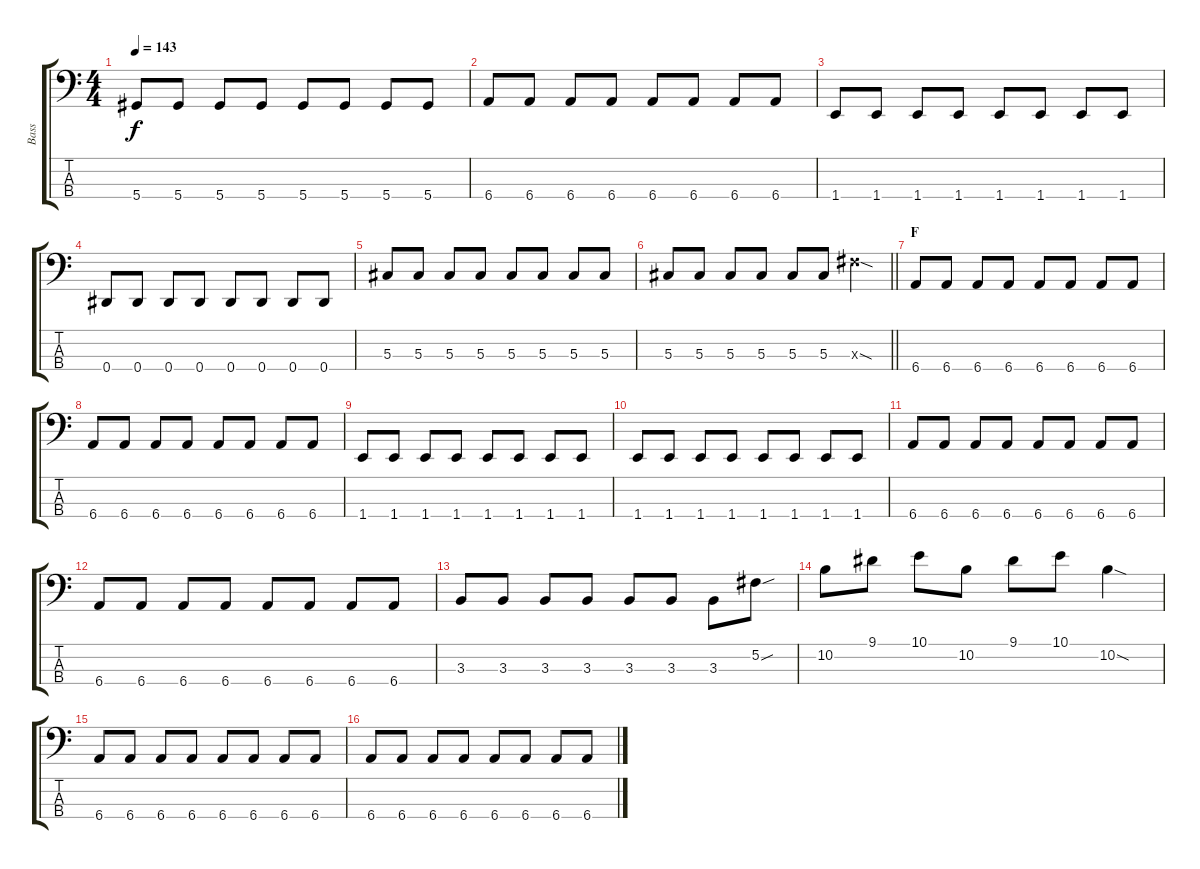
\track ("Bass" "Bass") {instrument electricbasspick}
\staff {score tabs}
\tuning (Gb2 Db2 Ab1 Eb1) {hide}
\ts (4 4)
\tempo 143
\clef f4
\ks c
5.4.8{dy f} 5.4.8 5.4.8 5.4.8 5.4.8 5.4.8 5.4.8 5.4.8 |
6.4.8 6.4.8 6.4.8 6.4.8 6.4.8 6.4.8 6.4.8 6.4.8 |
1.4.8 1.4.8 1.4.8 1.4.8 1.4.8 1.4.8 1.4.8 1.4.8 |
0.4.8 0.4.8 0.4.8 0.4.8 0.4.8 0.4.8 0.4.8 0.4.8 |
5.3.8 5.3.8 5.3.8 5.3.8 5.3.8 5.3.8 5.3.8 5.3.8 |
\barLineRight lightlight
5.3.8 5.3.8 5.3.8 5.3.8 5.3.8 5.3.8 10.3{sod x}.4 |
\section ("" "F")
6.4.8 6.4.8 6.4.8 6.4.8 6.4.8 6.4.8 6.4.8 6.4.8 |
6.4.8 6.4.8 6.4.8 6.4.8 6.4.8 6.4.8 6.4.8 6.4.8 |
1.4.8 1.4.8 1.4.8 1.4.8 1.4.8 1.4.8 1.4.8 1.4.8 |
1.4.8 1.4.8 1.4.8 1.4.8 1.4.8 1.4.8 1.4.8 1.4.8 |
6.4.8 6.4.8 6.4.8 6.4.8 6.4.8 6.4.8 6.4.8 6.4.8 |
6.4.8 6.4.8 6.4.8 6.4.8 6.4.8 6.4.8 6.4.8 6.4.8 |
3.3.8 3.3.8 3.3.8 3.3.8 3.3.8 3.3.8 3.3.8 5.2{sou}.8 |
10.2.8 9.1.8 10.1.8 10.2.8 9.1.8 10.1.8 10.2{sod}.4 |
6.4.8 6.4.8 6.4.8 6.4.8 6.4.8 6.4.8 6.4.8 6.4.8 |
6.4.8 6.4.8 6.4.8 6.4.8 6.4.8 6.4.8 6.4.8 6.4.8
